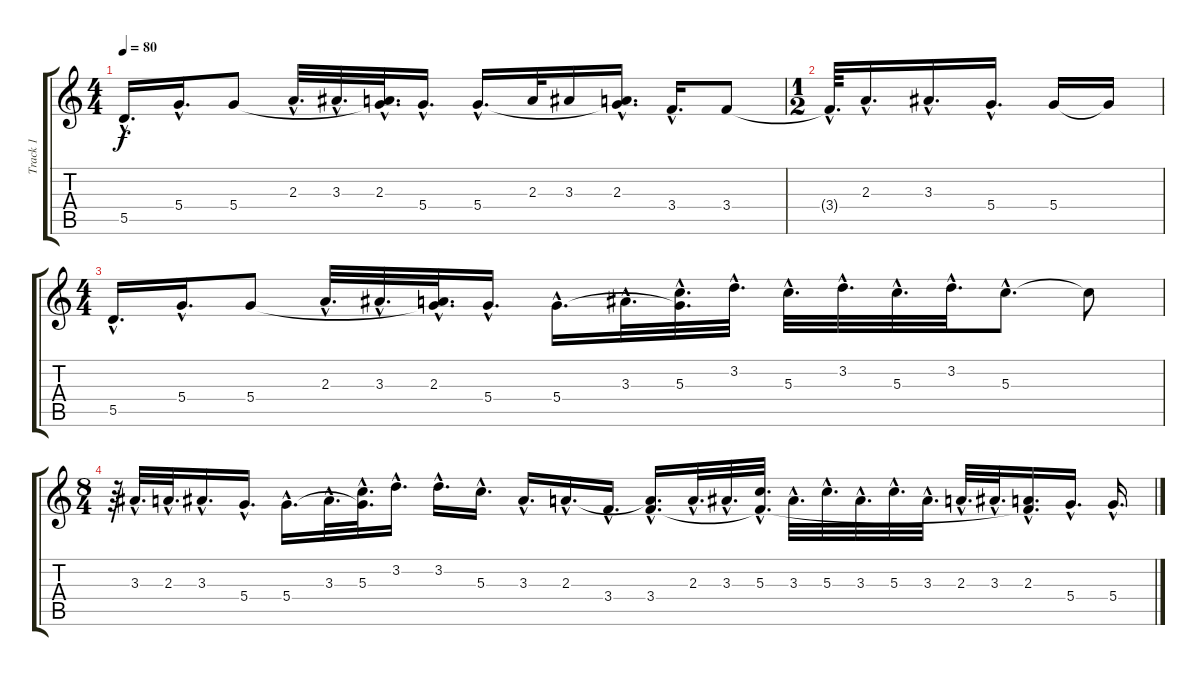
\track ("Track 1" "Track 1") {instrument acousticguitarnylon}
\staff {score tabs}
\tuning (E4 B3 G3 D3 A2 E2) {hide}
\ts (4 4)
\tempo 80
\clef g2
\ks c
5.5{hac}.16{d dy f instrument acousticguitarnylon} 5.4{hac}.16{d} 5.4.8 2.3{hac}.32{d} 3.3{hac}.32{d} (2.3{hac} 5.4{hac t}).32{d} 5.4{hac}.16{d} 5.4{hac}.16{d} 2.3.32 3.3.16 (2.3{hac} 5.4{hac t}).16{d} 3.4{hac}.16{d} 3.4.8 |
\ts (1 2)
3.4{hac t}.64{d} 2.3{hac}.16{d} 3.3{hac}.16{d} 5.4{hac}.16{d} 5.4.16 5.4{t}.16 |
\ts (4 4)
5.5{hac}.16{d} 5.4{hac}.16{d} 5.4.8 2.3{hac}.32{d} 3.3{hac}.32{d} (2.3{hac} 5.4{hac t}).32{d} 5.4{hac}.16{d} 5.4{hac}.16{d} 3.3{hac}.32{d} (5.3{hac} 5.4{hac t}).32{d} 3.2{hac}.32{d} 5.3{hac}.32{d} 3.2{hac}.32{d} 5.3{hac}.32{d} 3.2{hac}.32{d} 5.3{hac}.8{d} 5.3{t}.8 |
\ts (8 4)
r.64 3.3{hac}.32{d} 2.3{hac}.32{d} 3.3{hac}.16{d} 5.4{hac}.16{d} 5.4{hac}.16{d} 3.3{hac}.32{d} (5.3{hac} 5.4{hac t}).32{d} 3.2{hac}.16{d} 3.2{hac}.16{d} 5.3{hac}.16{d} 3.3{hac}.16{d} 2.3{hac}.16{d} 3.4{hac}.16{d} (2.3{hac t} 3.4{hac}).16{d} 2.3{hac}.32{d} 3.3{hac}.32{d} (5.3{hac} 3.4{hac t}).32{d} 3.3{hac}.32{d} 5.3{hac}.32{d} 3.3{hac}.32{d} 5.3{hac}.32{d} 3.3{hac}.32{d} 2.3{hac}.32{d} 3.3{hac}.32{d} (2.3{hac} 3.4{hac t}).16{d} 5.4{hac}.16{d} 5.4{hac}.16{d}
